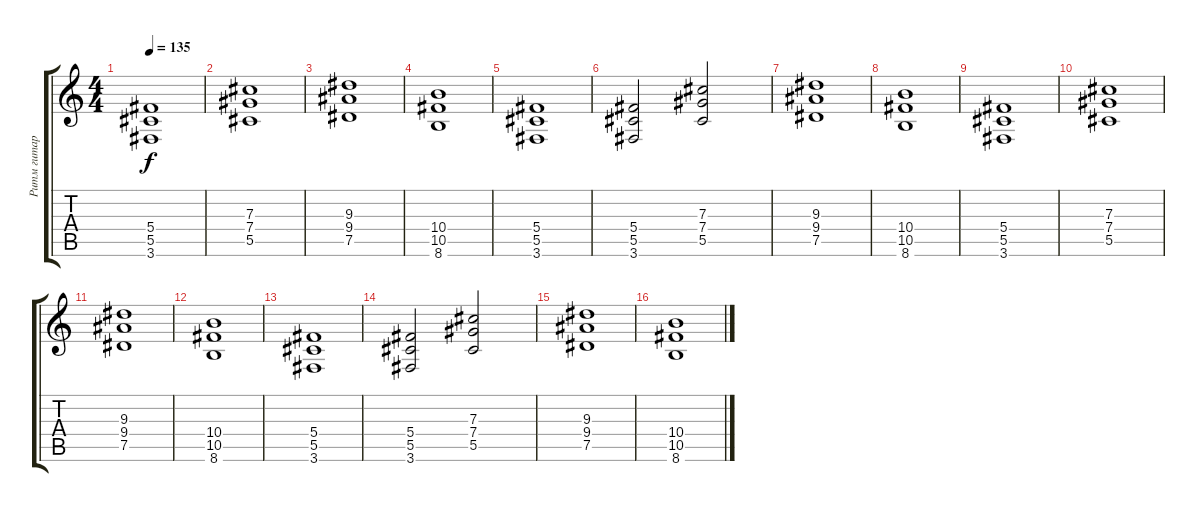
\track ("Ритм гитара" "Ритм гитар") {instrument distortionguitar}
\staff {score tabs}
\tuning (Eb4 Bb3 Gb3 Db3 Ab2 Eb2) {hide}
\ts (4 4)
\tempo 135
\clef g2
\ks c
(5.4 5.5 3.6).1{dy f} |
(7.3 7.4 5.5).1 |
(9.3 9.4 7.5).1 |
(10.4 10.5 8.6).1 |
(5.4 5.5 3.6).1 |
(5.4 5.5 3.6).2 (7.3 7.4 5.5).2 |
(9.3 9.4 7.5).1 |
(10.4 10.5 8.6).1 |
(5.4 5.5 3.6).1 |
(7.3 7.4 5.5).1 |
(9.3 9.4 7.5).1 |
(10.4 10.5 8.6).1 |
(5.4 5.5 3.6).1 |
(5.4 5.5 3.6).2 (7.3 7.4 5.5).2 |
(9.3 9.4 7.5).1 |
(10.4 10.5 8.6).1
